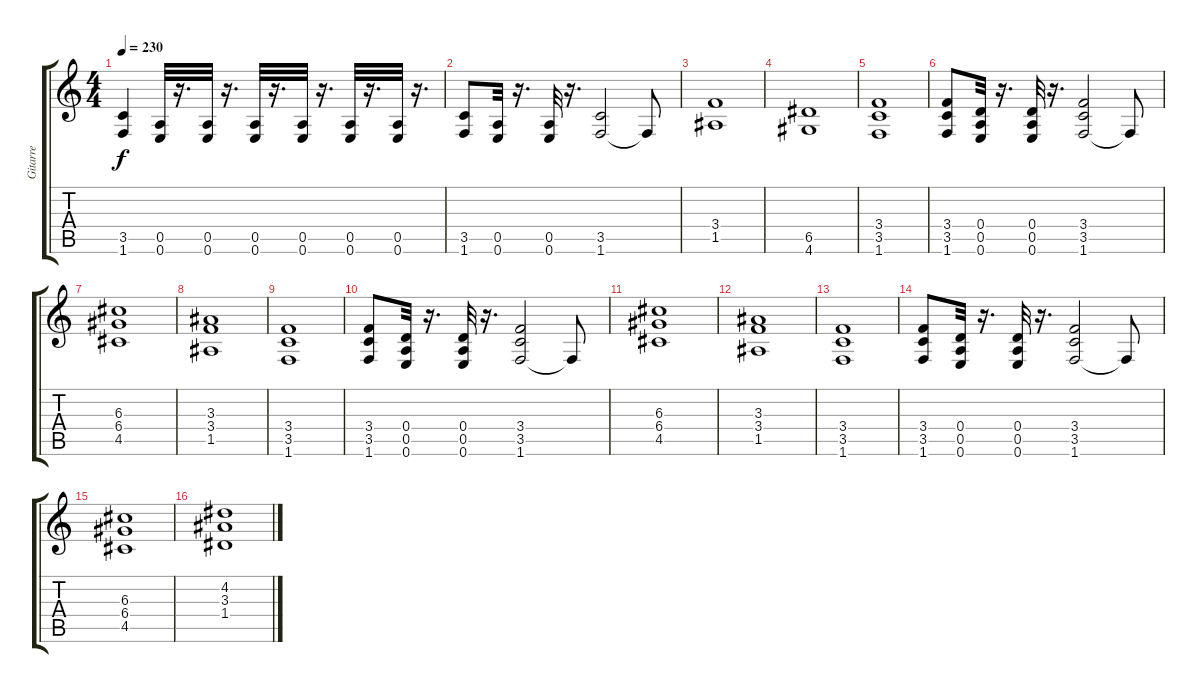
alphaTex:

\track ("Gitarre" "Gitarre") {instrument distortionguitar}
\staff {score tabs}
\tuning (E4 B3 G3 D3 A2 E2) {hide}
\ts (4 4)
\tempo 230
\clef g2
\ks c
(3.5 1.6).4{dy f} (0.5 0.6).32 r.16{d} (0.5 0.6).32 r.16{d} (0.5 0.6).32 r.16{d} (0.5 0.6).32 r.16{d} (0.5 0.6).32 r.16{d} (0.5 0.6).32 r.16{d} |
(3.5 1.6).8 (0.5 0.6).32 r.16{d} (0.5 0.6).32 r.16{d} (3.5 1.6).2 1.6{t}.8 |
(3.4 1.5).1 |
(6.5 4.6).1 |
(3.4 3.5 1.6).1 |
(3.4 3.5 1.6).8 (0.4 0.5 0.6).32 r.16{d} (0.4 0.5 0.6).32 r.16{d} (3.4 3.5 1.6).2 1.6{t}.8 |
(6.3 6.4 4.5).1 |
(3.3 3.4 1.5).1 |
(3.4 3.5 1.6).1 |
(3.4 3.5 1.6).8 (0.4 0.5 0.6).32 r.16{d} (0.4 0.5 0.6).32 r.16{d} (3.4 3.5 1.6).2 1.6{t}.8 |
(6.3 6.4 4.5).1 |
(3.3 3.4 1.5).1 |
(3.4 3.5 1.6).1 |
(3.4 3.5 1.6).8 (0.4 0.5 0.6).32 r.16{d} (0.4 0.5 0.6).32 r.16{d} (3.4 3.5 1.6).2 1.6{t}.8 |
(6.3 6.4 4.5).1 |
(4.2 3.3 1.4).1
